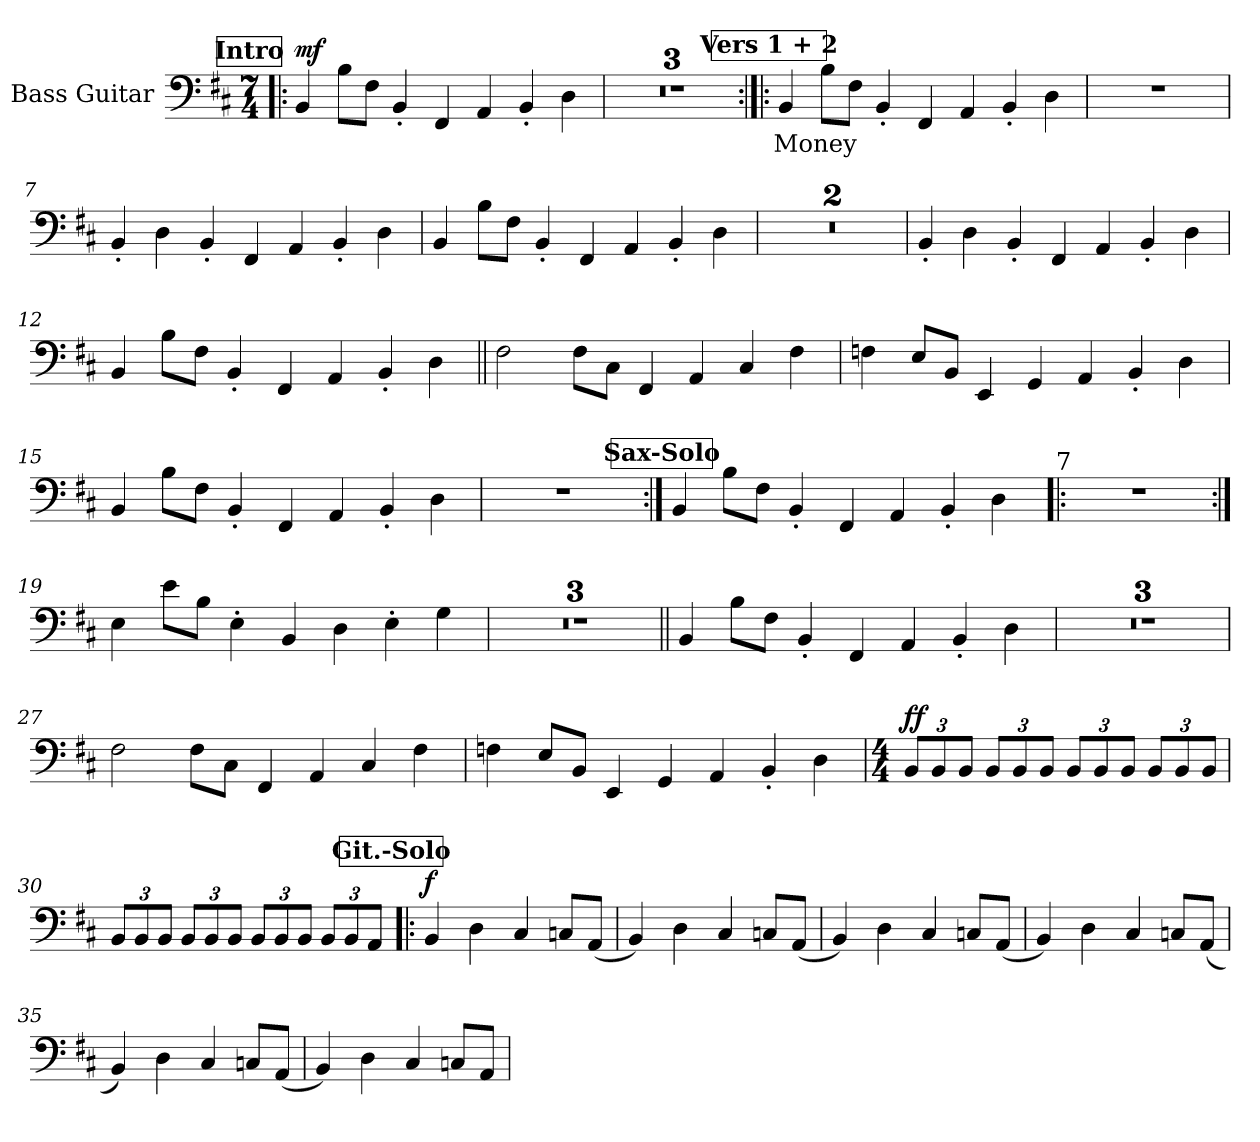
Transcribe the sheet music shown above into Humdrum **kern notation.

**kern	**text	**dynam
*part1	*part1	*part1
*staff1	*staff1	*staff1
*I"Bass Guitar	*	*
*I'B. Guit.	*	*
*clefF4	*	*
*ITrd7c12	*	*
*k[f#c#]	*	*
*M7/4	*	*
*MM126	*	*
!!LO:REH:place=s1:a:fs=14:t=Intro
=1!|:	=1!|:	=1!|:
!	!	!LO:DY:b
4BBB/	.	mf
8BB\L	.	.
8FF#\J	.	.
4BBB'/	.	.
4FFF#/	.	.
4AAA/	.	.
4BBB'/	.	.
4DD\	.	.
=2	=2	=2
1..r	.	.
=3	=3	=3
1..r	.	.
=4	=4	=4
1..r	.	.
!!LO:LB:g=z
!!LO:REH:place=s1:a:fs=14:t=Vers 1 + 2
=5:|!|:	=5:|!|:	=5:|!|:
!	!LO:LY:b	!
4BBB/	Money	.
8BB\L	.	.
8FF#\J	.	.
4BBB'/	.	.
4FFF#/	.	.
4AAA/	.	.
4BBB'/	.	.
4DD\	.	.
=6	=6	=6
1..r	.	.
=7	=7	=7
4BBB'/	.	.
4DD\	.	.
4BBB'/	.	.
4FFF#/	.	.
4AAA/	.	.
4BBB'/	.	.
4DD\	.	.
=8	=8	=8
4BBB/	.	.
8BB\L	.	.
8FF#\J	.	.
4BBB'/	.	.
4FFF#/	.	.
4AAA/	.	.
4BBB'/	.	.
4DD\	.	.
!!LO:LB:g=z
=9	=9	=9
1..r	.	.
=10	=10	=10
1..r	.	.
=11	=11	=11
4BBB'/	.	.
4DD\	.	.
4BBB'/	.	.
4FFF#/	.	.
4AAA/	.	.
4BBB'/	.	.
4DD\	.	.
=12	=12	=12
4BBB/	.	.
8BB\L	.	.
8FF#\J	.	.
4BBB'/	.	.
4FFF#/	.	.
4AAA/	.	.
4BBB'/	.	.
4DD\	.	.
!!LO:LB:g=z
=13||	=13||	=13||
2FF#\	.	.
8FF#\L	.	.
8CC#\J	.	.
4FFF#/	.	.
4AAA/	.	.
4CC#/	.	.
4FF#\	.	.
=14	=14	=14
4FFn\	.	.
8EE/L	.	.
8BBB/J	.	.
4EEE/	.	.
4GGG/	.	.
4AAA/	.	.
4BBB'/	.	.
4DD\	.	.
=15	=15	=15
4BBB/	.	.
8BB\L	.	.
8FF#\J	.	.
4BBB'/	.	.
4FFF#/	.	.
4AAA/	.	.
4BBB'/	.	.
4DD\	.	.
=16	=16	=16
1..r	.	.
!!LO:LB:g=z
!!LO:REH:place=s1:a:fs=14:t=Sax-Solo
=17:|!	=17:|!	=17:|!
4BBB/	.	.
8BB\L	.	.
8FF#\J	.	.
4BBB'/	.	.
4FFF#/	.	.
4AAA/	.	.
4BBB'/	.	.
4DD\	.	.
=18!|:	=18!|:	=18!|:
!LO:TX:a:t=7	!	!
1..r	.	.
=19:|!	=19:|!	=19:|!
4EE\	.	.
8E\L	.	.
8BB\J	.	.
4EE'\	.	.
4BBB/	.	.
4DD\	.	.
4EE'\	.	.
4GG\	.	.
=20	=20	=20
1..r	.	.
=21	=21	=21
1..r	.	.
=22	=22	=22
1..r	.	.
!!LO:LB:g=z
=23||	=23||	=23||
4BBB/	.	.
8BB\L	.	.
8FF#\J	.	.
4BBB'/	.	.
4FFF#/	.	.
4AAA/	.	.
4BBB'/	.	.
4DD\	.	.
=24	=24	=24
1..r	.	.
=25	=25	=25
1..r	.	.
=26	=26	=26
1..r	.	.
!!LO:LB:g=z
=27	=27	=27
2FF#\	.	.
8FF#\L	.	.
8CC#\J	.	.
4FFF#/	.	.
4AAA/	.	.
4CC#/	.	.
4FF#\	.	.
=28	=28	=28
4FFn\	.	.
8EE/L	.	.
8BBB/J	.	.
4EEE/	.	.
4GGG/	.	.
4AAA/	.	.
4BBB'/	.	.
4DD\	.	.
=29	=29	=29
*M4/4	*	*
*Xbrackettup	*	*
!	!	!LO:DY:b
12BBB/L	.	ff
12BBB/	.	.
12BBB/J	.	.
12BBB/L	.	.
12BBB/	.	.
12BBB/J	.	.
12BBB/L	.	.
12BBB/	.	.
12BBB/J	.	.
12BBB/L	.	.
12BBB/	.	.
12BBB/J	.	.
=30	=30	=30
12BBB/L	.	.
12BBB/	.	.
12BBB/J	.	.
12BBB/L	.	.
12BBB/	.	.
12BBB/J	.	.
12BBB/L	.	.
12BBB/	.	.
12BBB/J	.	.
12BBB/L	.	.
12BBB/	.	.
12AAA/J	.	.
!!LO:LB:g=z
!!LO:REH:place=s1:a:fs=14:t=Git.-Solo
=31!|:	=31!|:	=31!|:
!	!	!LO:DY:b
4BBB/	.	f
4DD\	.	.
4CC#/	.	.
8CCn/L	.	.
(<8AAA/J	.	.
=32	=32	=32
4BBB/)	.	.
4DD\	.	.
4CC#/	.	.
8CCn/L	.	.
(<8AAA/J	.	.
=33	=33	=33
4BBB/)	.	.
4DD\	.	.
4CC#/	.	.
8CCn/L	.	.
(<8AAA/J	.	.
=34	=34	=34
4BBB/)	.	.
4DD\	.	.
4CC#/	.	.
8CCn/L	.	.
(<8AAA/J	.	.
=35	=35	=35
4BBB/)	.	.
4DD\	.	.
4CC#/	.	.
8CCn/L	.	.
(<8AAA/J	.	.
!!LO:LB:g=z
=36	=36	=36
4BBB/)	.	.
4DD\	.	.
4CC#/	.	.
8CCn/L	.	.
8AAA/J	.	.
=	=	=
*-	*-	*-
